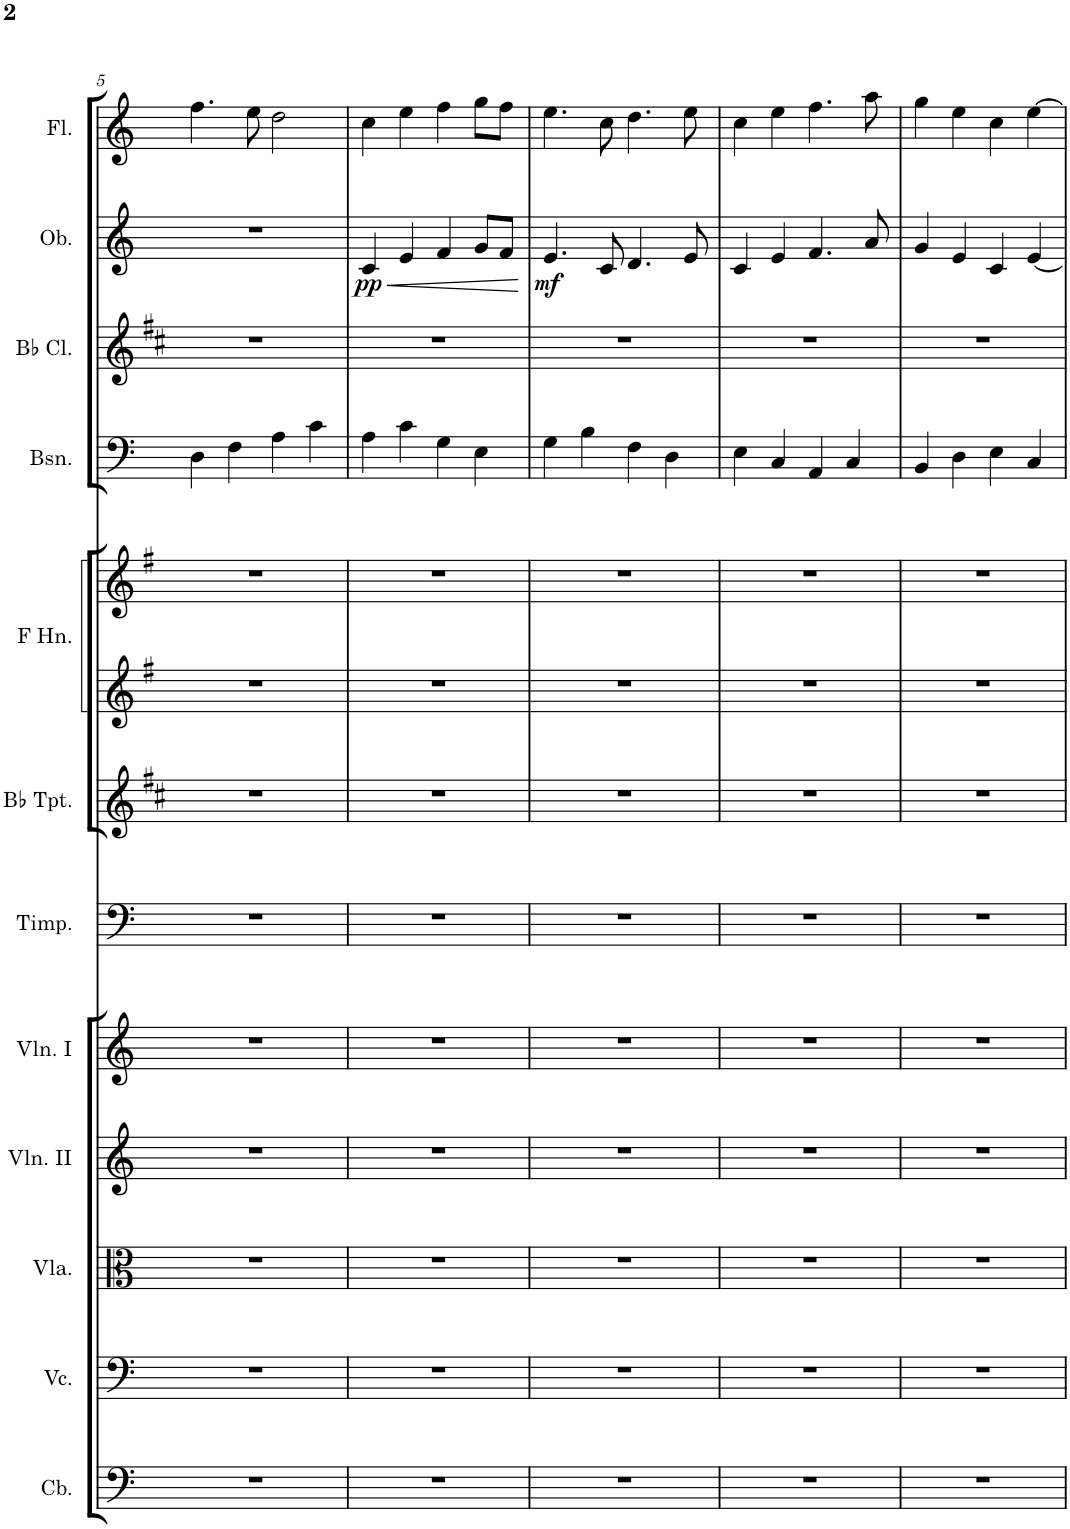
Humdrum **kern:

**kern	**kern	**kern	**kern	**kern	**kern	**kern	**kern	**kern	**kern	**kern	**kern	**dynam	**kern
*part12	*part11	*part10	*part9	*part8	*part7	*part6	*part5	*part5	*part4	*part3	*part2	*part2	*part1
*staff13	*staff12	*staff11	*staff10	*staff9	*staff8	*staff7	*staff6	*staff5	*staff4	*staff3	*staff2	*staff2	*staff1
*I"Contrabasses	*I"Violoncellos	*I"Violas	*I"Violins II	*I"Violins I	*I"Timpani	*I"Trumpets in Bb	*I"Horns in F	*	*I"Bassoons	*I"Clarinets in Bb	*I"Oboes	*	*I"Flutes
*I'Cb.	*I'Vc.	*I'Vla.	*I'Vln. II	*I'Vln. I	*I'Timp.	*	*	*	*I'Bsn.	*	*I'Ob.	*	*I'Fl.
!!LO:PB:g=z
*clefF4	*clefF4	*clefC3	*clefG2	*clefG2	*clefF4	*clefG2	*clefG2	*clefG2	*clefF4	*clefG2	*clefG2	*	*clefG2
*Trd7c12	*	*	*	*	*	*Trd1c2	*Trd4c7	*Trd4c7	*	*Trd1c2	*	*	*
*k[]	*k[]	*k[]	*k[]	*k[]	*k[]	*k[f#c#]	*k[f#]	*k[f#]	*k[]	*k[f#c#]	*k[]	*	*k[]
*M4/4	*M4/4	*M4/4	*M4/4	*M4/4	*M4/4	*M4/4	*M4/4	*M4/4	*M4/4	*M4/4	*M4/4	*	*M4/4
=5	=5	=5	=5	=5	=5	=5	=5	=5	=5	=5	=5	=5	=5
1r	1r	1r	1r	1r	1r	1r	1r	1r	4D\	1r	1r	.	4.ff\
.	.	.	.	.	.	.	.	.	4F\	.	.	.	.
.	.	.	.	.	.	.	.	.	.	.	.	.	8ee\
.	.	.	.	.	.	.	.	.	4A\	.	.	.	2dd\
.	.	.	.	.	.	.	.	.	4c\	.	.	.	.
=6	=6	=6	=6	=6	=6	=6	=6	=6	=6	=6	=6	=6	=6
!	!	!	!	!	!	!	!	!	!	!	!	!LO:HP:b	!
!	!	!	!	!	!	!	!	!	!	!	!	!LO:DY:n=1:b	!
1r	1r	1r	1r	1r	1r	1r	1r	1r	4A\	1r	4c/	< pp	4cc\
.	.	.	.	.	.	.	.	.	4c\	.	4e/	.	4ee\
.	.	.	.	.	.	.	.	.	4G\	.	4f/	.	4ff\
.	.	.	.	.	.	.	.	.	4E\	.	8g/L	.	8gg\L
.	.	.	.	.	.	.	.	.	.	.	8f/J	.	8ff\J
.	.	.	.	.	.	.	.	.	.	.	.	[	.
=7	=7	=7	=7	=7	=7	=7	=7	=7	=7	=7	=7	=7	=7
!	!	!	!	!	!	!	!	!	!	!	!	!LO:DY:b	!
1r	1r	1r	1r	1r	1r	1r	1r	1r	4G\	1r	4.e/	mf	4.ee\
.	.	.	.	.	.	.	.	.	4B\	.	.	.	.
.	.	.	.	.	.	.	.	.	.	.	8c/	.	8cc\
.	.	.	.	.	.	.	.	.	4F\	.	4.d/	.	4.dd\
.	.	.	.	.	.	.	.	.	4D\	.	.	.	.
.	.	.	.	.	.	.	.	.	.	.	8e/	.	8ee\
=8	=8	=8	=8	=8	=8	=8	=8	=8	=8	=8	=8	=8	=8
1r	1r	1r	1r	1r	1r	1r	1r	1r	4E\	1r	4c/	.	4cc\
.	.	.	.	.	.	.	.	.	4C/	.	4e/	.	4ee\
.	.	.	.	.	.	.	.	.	4AA/	.	4.f/	.	4.ff\
.	.	.	.	.	.	.	.	.	4C/	.	.	.	.
.	.	.	.	.	.	.	.	.	.	.	8a/	.	8aa\
=9	=9	=9	=9	=9	=9	=9	=9	=9	=9	=9	=9	=9	=9
1r	1r	1r	1r	1r	1r	1r	1r	1r	4BB/	1r	4g/	.	4gg\
.	.	.	.	.	.	.	.	.	4D\	.	4e/	.	4ee\
.	.	.	.	.	.	.	.	.	4E\	.	4c/	.	4cc\
.	.	.	.	.	.	.	.	.	4C/	.	[4e/	.	[4ee\
=	=	=	=	=	=	=	=	=	=	=	=	=	=
*-	*-	*-	*-	*-	*-	*-	*-	*-	*-	*-	*-	*-	*-
